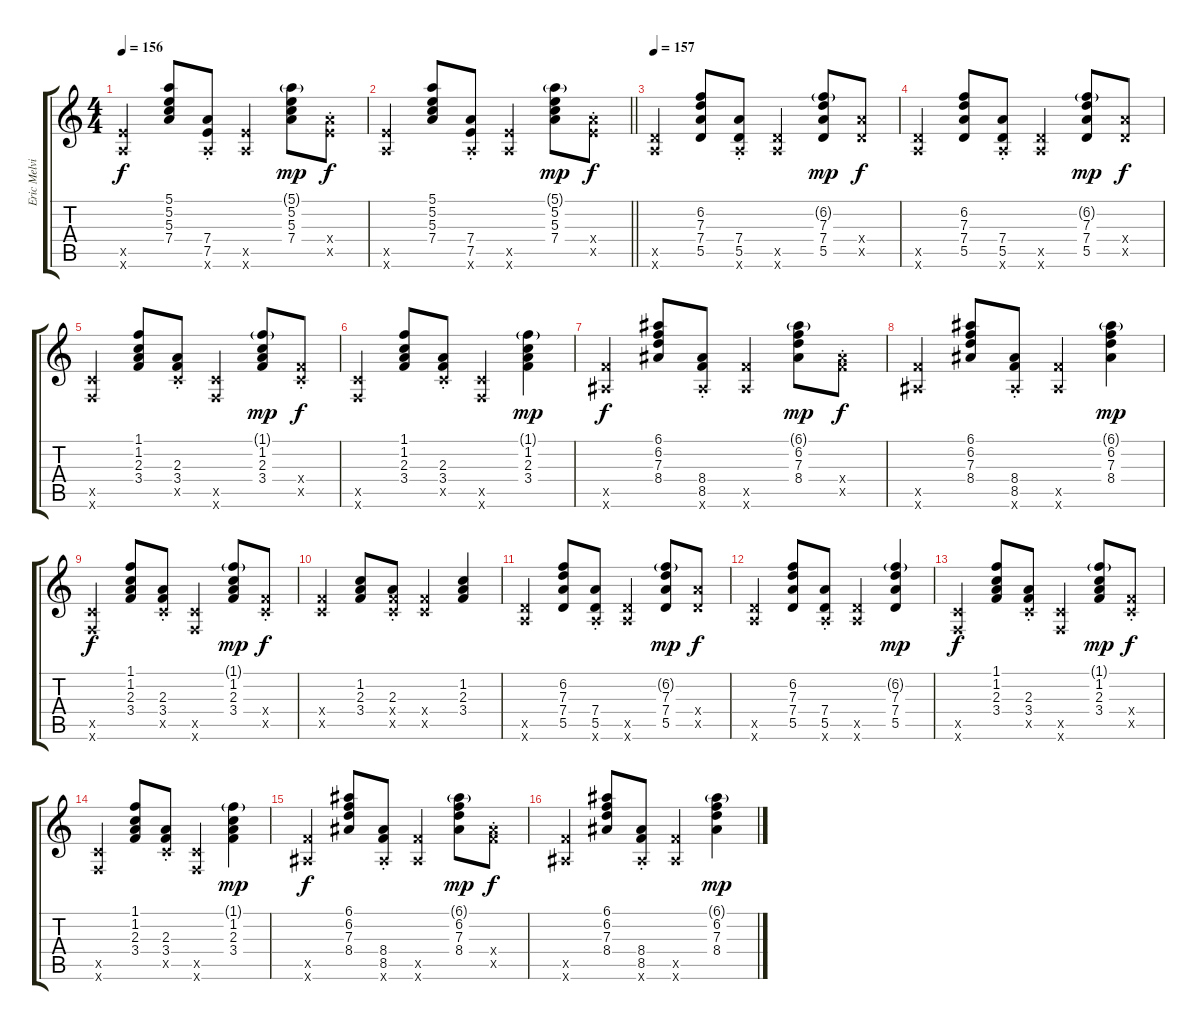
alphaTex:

\track ("Eric Melvin" "Eric Melvi") {instrument electricguitarjazz}
\staff {score tabs}
\tuning (E4 B3 G3 D3 A2 E2) {hide}
\ts (4 4)
\tempo 156
\clef g2
\ks c
(7.5{x} 5.6{x}).4{dy f} (5.1 5.2 5.3 7.4).8 (7.4{st} 7.5{st} 5.6{x}).8 (7.5{x} 5.6{x}).4 (5.1{g} 5.2 5.3 7.4).8{dy mp} (7.4{st x} 7.5{st x}).8{dy f} |
\barLineRight lightlight
(7.5{x} 5.6{x}).4 (5.1 5.2 5.3 7.4).8 (7.4{st} 7.5{st} 5.6{x}).8 (7.5{x} 5.6{x}).4 (5.1{g} 5.2 5.3 7.4).8{dy mp} (7.4{st x} 7.5{st x}).8{dy f} |
\section ("" "")
\tempo 157
(5.5{x} 5.6{x}).4 (6.2 7.3 7.4 5.5).8 (7.4{st} 5.5{st} 5.6{x}).8 (5.5{x} 5.6{x}).4 (6.2{g} 7.3 7.4 5.5).8{dy mp} (7.4{x} 5.5{x}).8{dy f} |
(5.5{x} 5.6{x}).4 (6.2 7.3 7.4 5.5).8 (7.4{st} 5.5{st} 5.6{x}).8 (5.5{x} 5.6{x}).4 (6.2{g} 7.3 7.4 5.5).8{dy mp} (7.4{x} 5.5{x}).8{dy f} |
(3.5{x} 1.6{x}).4 (1.1 1.2 2.3 3.4).8 (2.3{st} 3.4{st} 3.5{x}).8 (3.5{x} 1.6{x}).4 (1.1{g} 1.2 2.3 3.4).8{dy mp} (3.4{st x} 3.5{x}).8{dy f} |
(3.5{x} 1.6{x}).4 (1.1 1.2 2.3 3.4).8 (2.3{st} 3.4{st} 3.5{x}).8 (3.5{x} 1.6{x}).4 (1.1{g} 1.2 2.3 3.4).4{dy mp} |
(8.5{x} 6.6{x}).4{dy f} (6.1 6.2 7.3 8.4).8 (8.4{st} 8.5{st} 6.6{x}).8 (8.5{x} 6.6{x}).4 (6.1{g} 6.2 7.3 8.4).8{dy mp} (8.4{st x} 8.5{x}).8{dy f} |
(8.5{x} 6.6{x}).4 (6.1 6.2 7.3 8.4).8 (8.4{st} 8.5{st} 6.6{x}).8 (8.5{x} 6.6{x}).4 (6.1{g} 6.2 7.3 8.4).4{dy mp} |
(3.5{x} 1.6{x}).4{dy f} (1.1 1.2 2.3 3.4).8 (2.3{st} 3.4{st} 3.5{x}).8 (3.5{x} 1.6{x}).4 (1.1{g} 1.2 2.3 3.4).8{dy mp} (3.4{st x} 3.5{x}).8{dy f} |
(3.4{x} 3.5{x}).4 (1.2 2.3 3.4).8 (2.3{st} 3.4{st x} 3.5{x}).8 (3.4{x} 3.5{x}).4 (1.2 2.3 3.4).4 |
(5.5{x} 5.6{x}).4 (6.2 7.3 7.4 5.5).8 (7.4{st} 5.5{st} 5.6{x}).8 (5.5{x} 5.6{x}).4 (6.2{g} 7.3 7.4 5.5).8{dy mp} (7.4{x} 5.5{x}).8{dy f} |
(5.5{x} 5.6{x}).4 (6.2 7.3 7.4 5.5).8 (7.4{st} 5.5{st} 5.6{x}).8 (5.5{x} 5.6{x}).4 (6.2{g} 7.3 7.4 5.5).4{dy mp} |
(3.5{x} 1.6{x}).4{dy f} (1.1 1.2 2.3 3.4).8 (2.3{st} 3.4{st} 3.5{x}).8 (3.5{x} 1.6{x}).4 (1.1{g} 1.2 2.3 3.4).8{dy mp} (3.4{st x} 3.5{x}).8{dy f} |
(3.5{x} 1.6{x}).4 (1.1 1.2 2.3 3.4).8 (2.3{st} 3.4{st} 3.5{x}).8 (3.5{x} 1.6{x}).4 (1.1{g} 1.2 2.3 3.4).4{dy mp} |
(8.5{x} 6.6{x}).4{dy f} (6.1 6.2 7.3 8.4).8 (8.4{st} 8.5{st} 6.6{x}).8 (8.5{x} 6.6{x}).4 (6.1{g} 6.2 7.3 8.4).8{dy mp} (8.4{st x} 8.5{x}).8{dy f} |
(8.5{x} 6.6{x}).4 (6.1 6.2 7.3 8.4).8 (8.4{st} 8.5{st} 6.6{x}).8 (8.5{x} 6.6{x}).4 (6.1{g} 6.2 7.3 8.4).4{dy mp}
